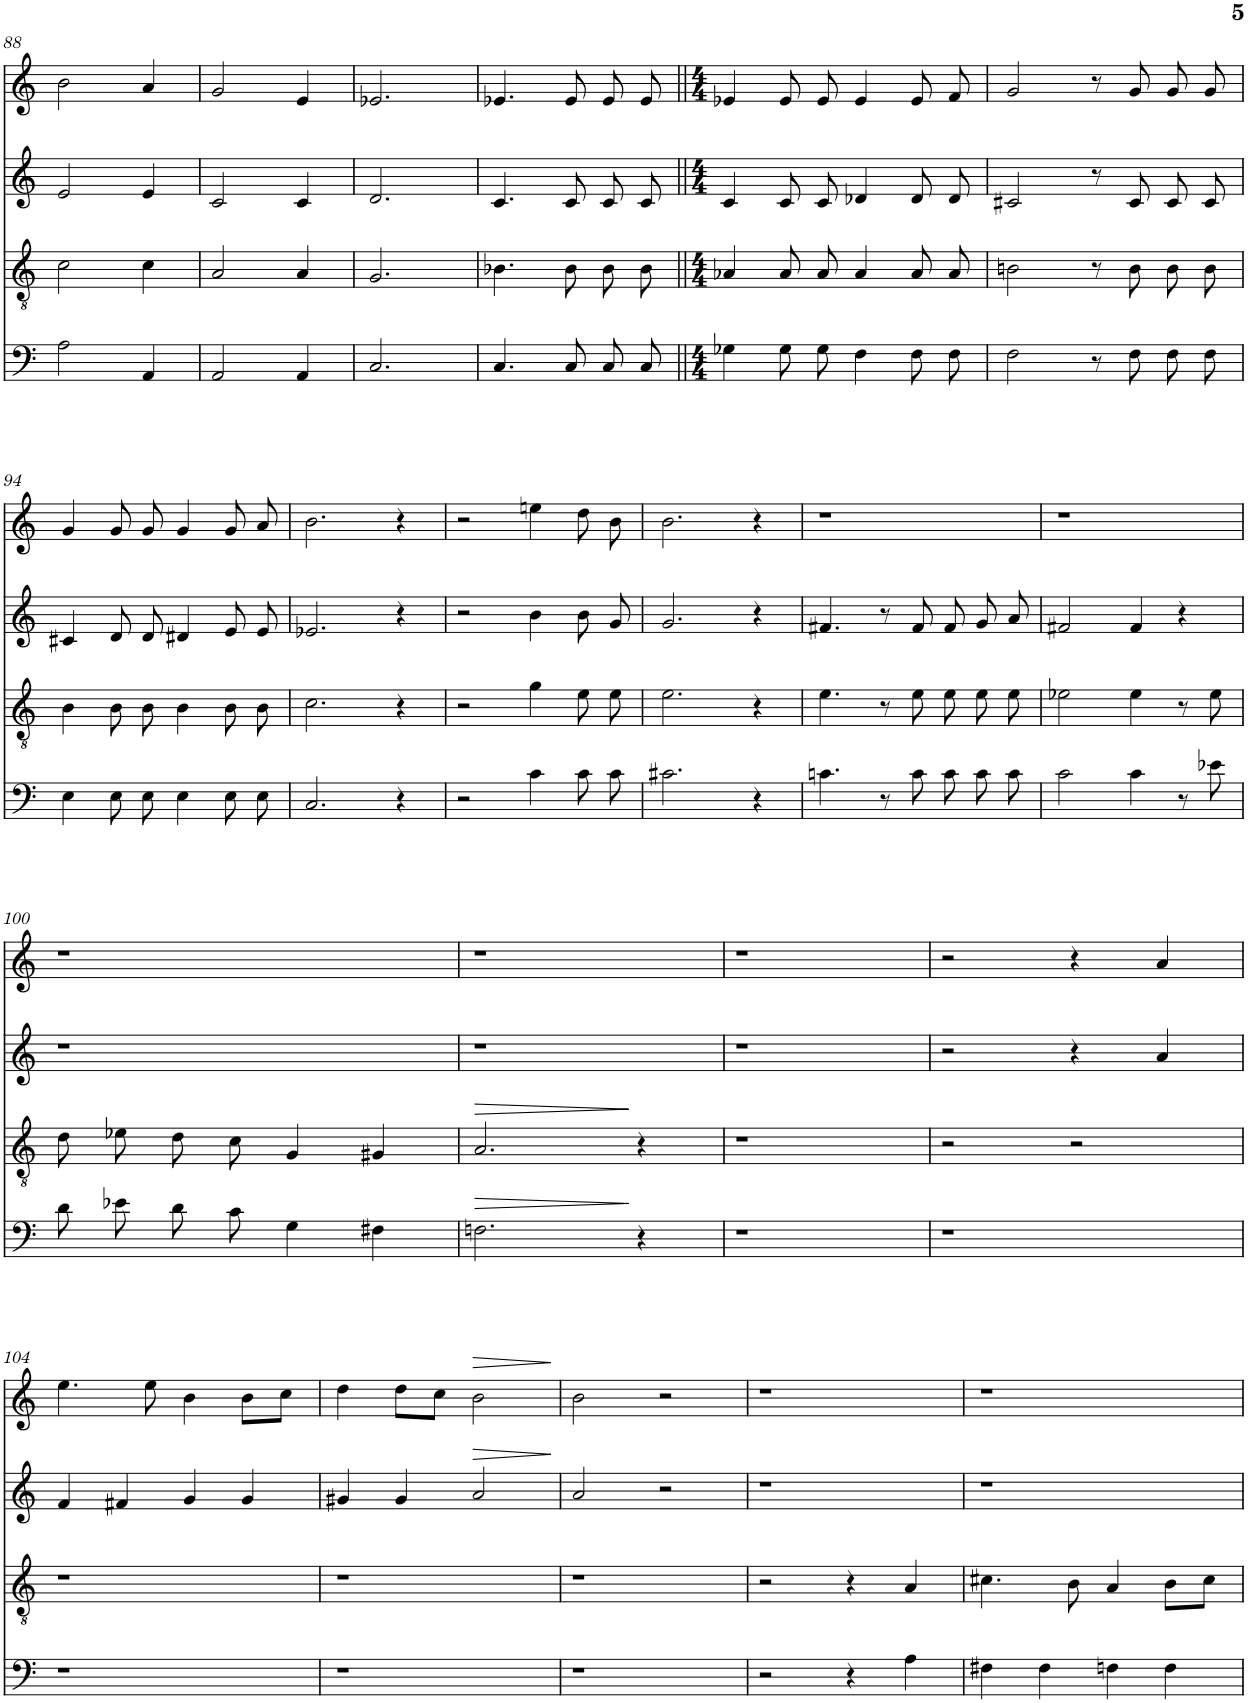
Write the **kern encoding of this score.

**kern	**kern	**kern	**kern
*part4	*part3	*part2	*part1
*staff4	*staff3	*staff2	*staff1
*I"Piano	*I"Piano	*I"Piano	*I"Piano
*I'Pno	*I'Pno	*I'Pno	*I'Pno
!!LO:PB:g=z
*clefF4	*clefGv2	*clefG2	*clefG2
*k[]	*k[]	*k[]	*k[]
*M3/4	*M3/4	*M3/4	*M3/4
=88	=88	=88	=88
2A\	2c\	2e/	2b\
4AA/	4c\	4e/	4a/
=89	=89	=89	=89
2AA/	2A/	2c/	2g/
4AA/	4A/	4c/	4e/
=90	=90	=90	=90
2.C/	2.G/	2.d/	2.e-X/
=91	=91	=91	=91
4.C/	4.B-X\	4.c/	4.e-X/
8C/	8B-\	8c/	8e-/
8C/L	8B-\	8c/L	8e-/
8C/J	8B-\	8c/J	8e-/
=92||	=92||	=92||	=92||
*M4/4	*M4/4	*M4/4	*M4/4
4G-X\	4A-X/	4c/	4e-X/
8G-\L	8A-/	8c/L	8e-/
8G-\J	8A-/	8c/J	8e-/
4F\	4A-/	4d-X/	4e-/
8F\L	8A-/	8d-/L	8e-/
8F\J	8A-/	8d-/J	8f/
=93	=93	=93	=93
2F\	2Bn\	2c#X/	2g/
8r	8r	8r	8r
8F\	8B\	8c#/	8g/
8F\L	8B\	8c#/L	8g/
8F\J	8B\	8c#/J	8g/
!!LO:LB:g=z
=94	=94	=94	=94
4E\	4B\	4c#X/	4g/
8E\L	8B\	8d/L	8g/
8E\J	8B\	8d/J	8g/
4E\	4B\	4d#X/	4g/
8E\L	8B\	8e/L	8g/
8E\J	8B\	8e/J	8a/
=95	=95	=95	=95
2.C/	2.c\	2.e-X/	2.b\
4r	4r	4r	4r
=96	=96	=96	=96
2r	2r	2r	2r
4c\	4g\	4b\	4een\
8c\L	8e\	8b/L	8dd\
8c\J	8e\	8g/J	8b\
=97	=97	=97	=97
2.c#X\	2.e\	2.g/	2.b\
4r	4r	4r	4r
=98	=98	=98	=98
4.cn\	4.e\	4.f#X/	1r
8r	8r	8r	.
8c\L	8e\	8f#/L	.
8c\J	8e\	8f#/J	.
8c\L	8e\	8g/L	.
8c\J	8e\	8a/J	.
=99	=99	=99	=99
2c\	2e-X\	2f#X/	1r
4c\	4e-\	4f#/	.
8r	8r	4r	.
8e-X\	8e-\	.	.
!!LO:LB:g=z
=100	=100	=100	=100
8d\L	8d\	1r	1r
8e-X\J	8e-X\	.	.
8d\L	8d\	.	.
8c\J	8c\	.	.
4G\	4G/	.	.
4F#X\	4G#X/	.	.
=101	=101	=101	=101
2.Fn\	2.A/	1r	1r
4r	4r	.	.
=102	=102	=102	=102
1r	1r	1r	1r
=103	=103	=103	=103
1r	2r	2r	2r
.	2r	4r	4r
.	.	4a/	4a/
!!LO:LB:g=z
=104	=104	=104	=104
1r	1r	4f/	4.ee\
.	.	4f#X/	.
.	.	.	8ee\
.	.	4g/	4b\
.	.	4g/	8b\L
.	.	.	8cc\J
=105	=105	=105	=105
1r	1r	4g#X/	4dd\
.	.	4g#/	8dd\L
.	.	.	8cc\J
.	.	2a/	2b\
=106	=106	=106	=106
1r	1r	2a/	2b\
.	.	2r	2r
=107	=107	=107	=107
2r	2r	1r	1r
4r	4r	.	.
4A\	4A/	.	.
=108	=108	=108	=108
4F#X\	4.c#X\	1r	1r
4F#\	.	.	.
.	8B\	.	.
4Fn\	4A/	.	.
4F\	8B\L	.	.
.	8c#\J	.	.
=	=	=	=
*-	*-	*-	*-
